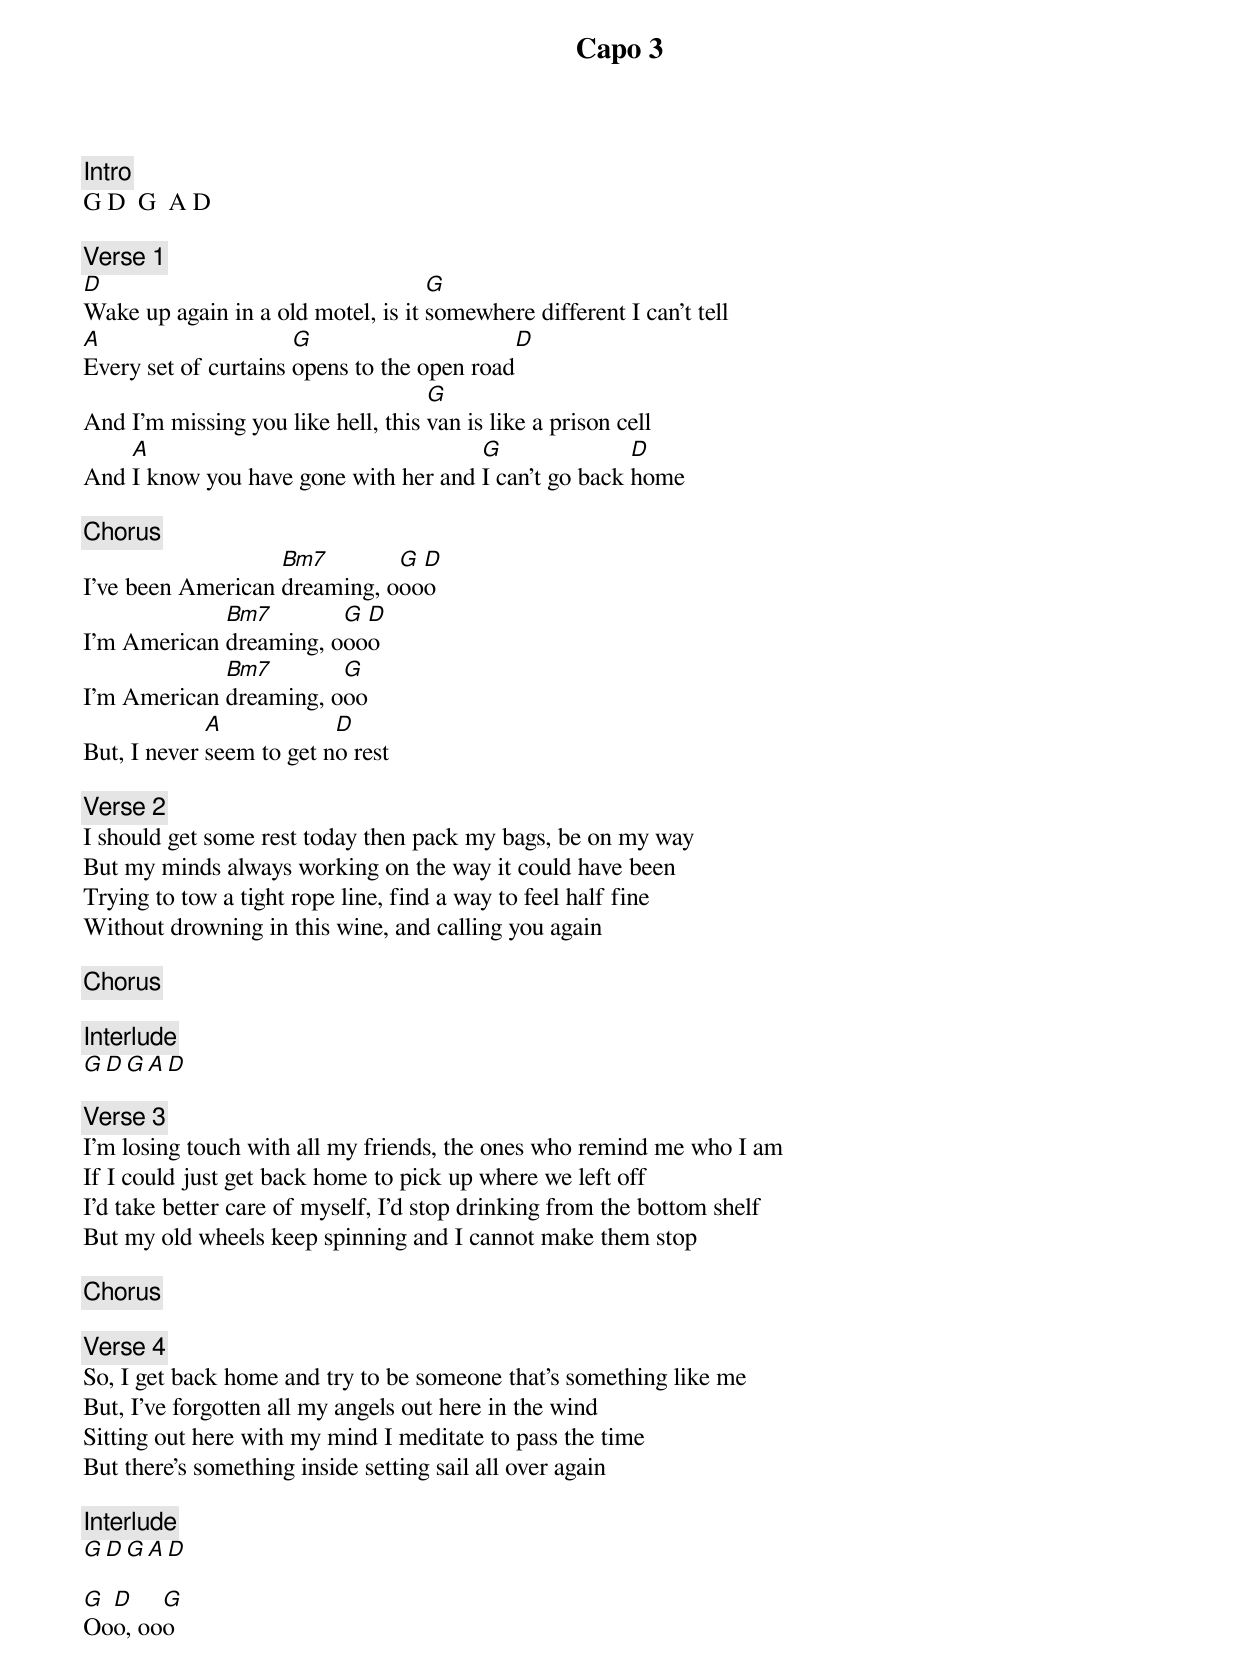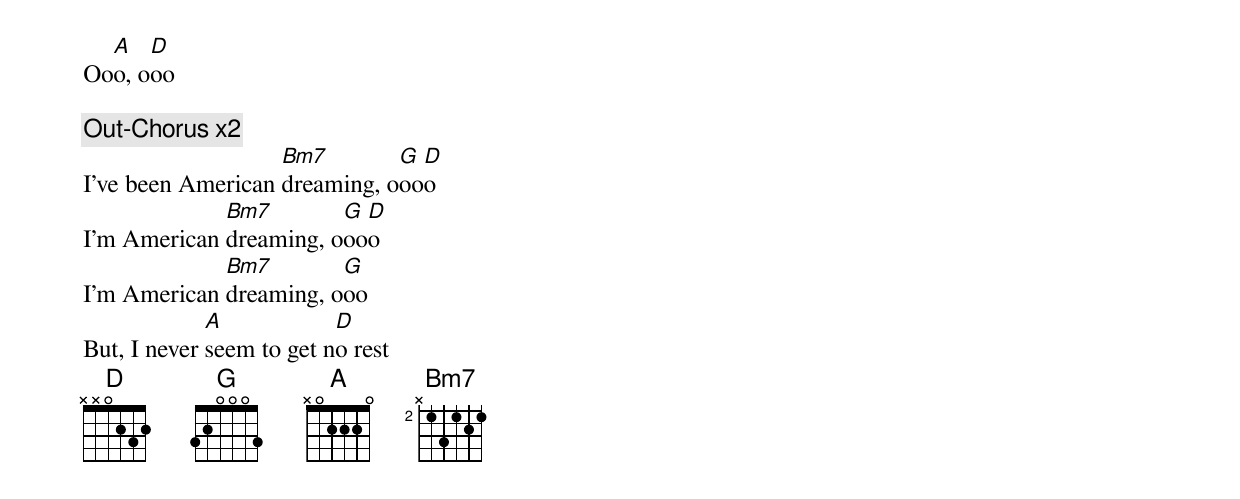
Capo 3

[Intro]
G D  G  A D

[Verse 1]
D                                   G
Wake up again in a old motel, is it somewhere different I can’t tell
A                     G                     D
Every set of curtains opens to the open road
                                    G
And I’m missing you like hell, this van is like a prison cell
    A                                 G               D
And I know you have gone with her and I can’t go back home

[Chorus]
                   Bm7        G D
I’ve been American dreaming, oooo
             Bm7        G D
I’m American dreaming, oooo
             Bm7        G
I’m American dreaming, ooo
             A            D
But, I never seem to get no rest

[Verse 2]
I should get some rest today then pack my bags, be on my way
But my minds always working on the way it could have been
Trying to tow a tight rope line, find a way to feel half fine
Without drowning in this wine, and calling you again

[Chorus]

[Interlude]
G D  G  A D

[Verse 3]
I’m losing touch with all my friends, the ones who remind me who I am
If I could just get back home to pick up where we left off
I’d take better care of myself, I’d stop drinking from the bottom shelf
But my old wheels keep spinning and I cannot make them stop

[Chorus]

[Verse 4]
So, I get back home and try to be someone that’s something like me
But, I’ve forgotten all my angels out here in the wind
Sitting out here with my mind I meditate to pass the time
But there’s something inside setting sail all over again

[Interlude]
G D  G  A D

G D    G
Ooo, ooo
  A   D
Ooo, ooo

[Out-Chorus x2]
                   Bm7        G D
I’ve been American dreaming, oooo
             Bm7        G D
I’m American dreaming, oooo
             Bm7        G
I’m American dreaming, ooo
             A            D
But, I never seem to get no rest
